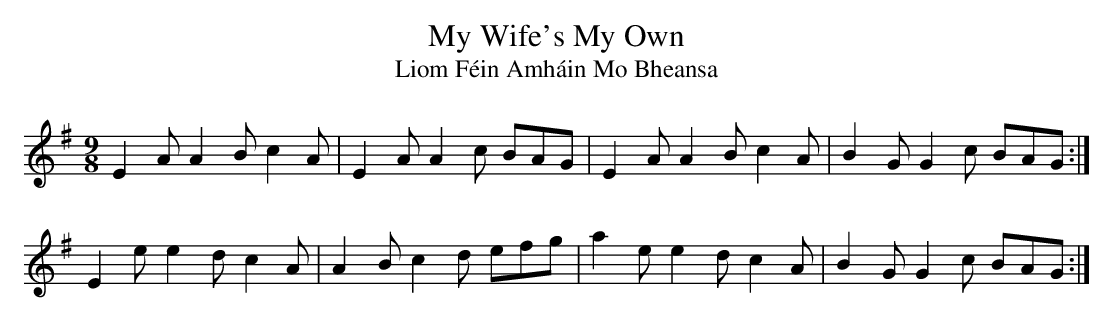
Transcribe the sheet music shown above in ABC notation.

X:1
T: My Wife's My Own
T: Liom F\'ein Amh\'ain Mo Bheansa
L: 1/8
M: 9/8
K: Ador
E2A A2B c2A|E2A A2c BAG|E2A A2B c2A|B2G G2c BAG :|
E2e e2d c2A|A2B c2d efg|a2e e2d c2A|B2G G2c BAG :|
